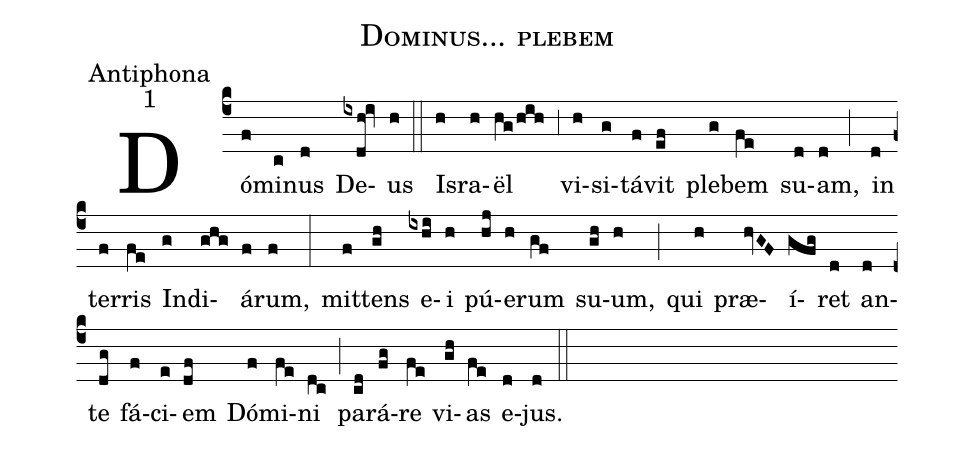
name:Dominus... plebem;
office-part:Antiphona;
mode:1;
%%
(c4) Dó(f)mi(c)nus(d) De(ixdh!iv)us(h) (::)
Is(h)ra(h)ël(hg/hih) (,3) vi(h)si(g)tá(f)vit(ef) ple(g)bem(fe) su(d)am,(d) (;) in(d) ter(f)ris(fe) In(g)di(ghg)á(f)rum,(f) (:)
mit(f)tens(gh) e(ixhi)i(h) pú(hj)e(h)rum(gf) su(gh)um,(h) (;) qui(h) præ(hvGF)í(gfg)ret(d) an(d)te(dg) fá(f)ci(e)em(df) Dó(f)mi(fe)ni(dc) (;) pa(cd)rá(fg)re(fe) vi(gh)as(fe) e(d)jus.(d) (::)
